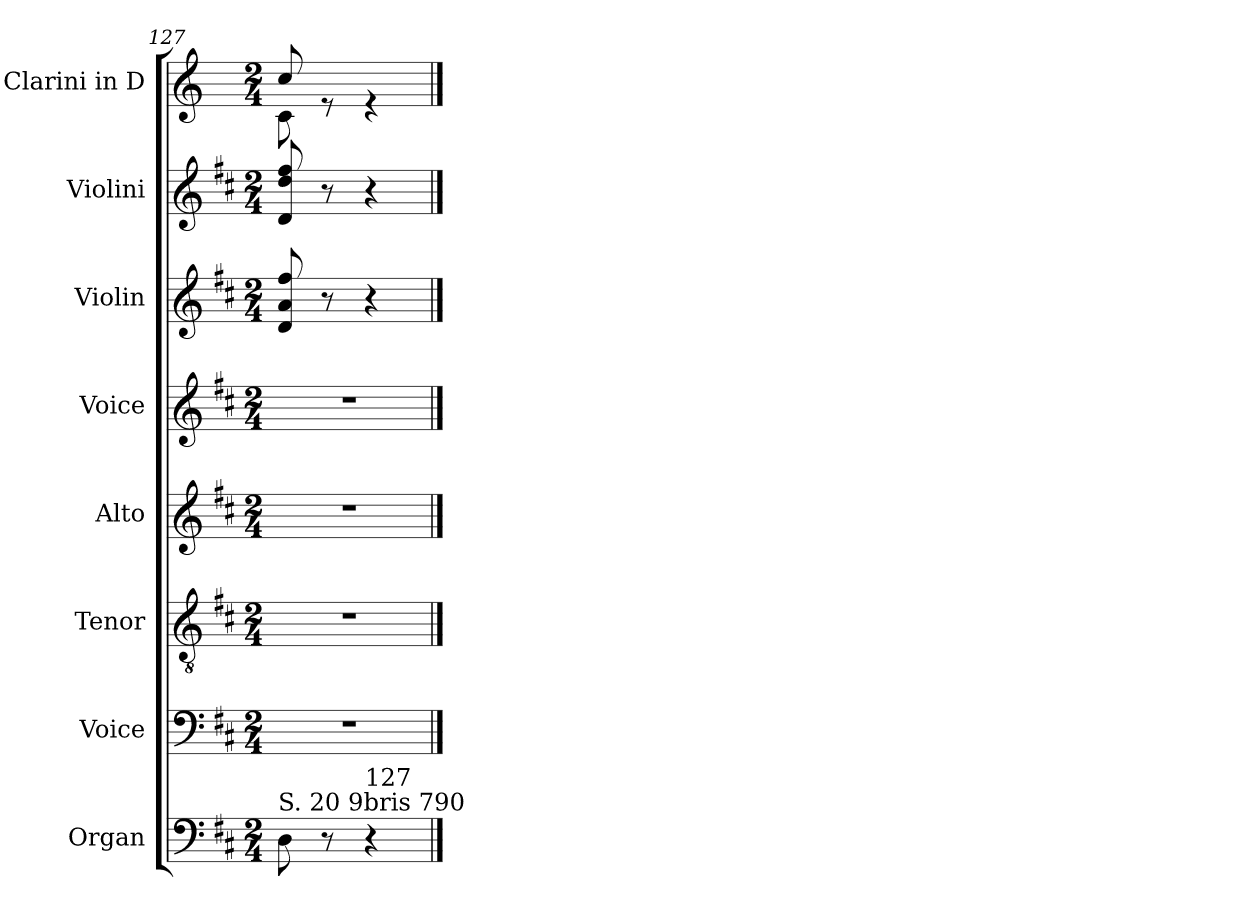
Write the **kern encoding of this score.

**kern	**kern	**kern	**kern	**kern	**kern	**kern	**kern
*part8	*part7	*part6	*part5	*part4	*part3	*part2	*part1
*staff8	*staff7	*staff6	*staff5	*staff4	*staff3	*staff2	*staff1
*I"Organ	*I"Voice	*I"Tenor	*I"Alto	*I"Voice	*I"Violin	*I"Violini	*I"Clarini in D
*	*	*	*	*	*I'Vln	*I'Vln	*
*clefF4	*clefF4	*clefGv2	*clefG2	*clefG2	*clefG2	*clefG2	*clefG2
*	*	*	*	*	*	*	*ITrd-1c-2
*k[f#c#]	*k[f#c#]	*k[f#c#]	*k[f#c#]	*k[f#c#]	*k[f#c#]	*k[f#c#]	*k[f#c#]
*M2/4	*M2/4	*M2/4	*M2/4	*M2/4	*M2/4	*M2/4	*M2/4
=127	=127	=127	=127	=127	=127	=127	=127
*	*	*	*	*	*	*	*^
!LO:TX:a:t=S. 20 9bris 790	!	!	!	!	!	!	!	!
8D\	2r	2r	2r	2r	8d/ 8a/ 8ff#/	8d/ 8dd/ 8ff#/	8dd/	8d\
8r	.	.	.	.	8r	8r	8re	4.ryy
!LO:TX:a:t=127	!	!	!	!	!	!	!	!
4r	.	.	.	.	4r	4r	4re	.
*	*	*	*	*	*	*	*v	*v
==	==	==	==	==	==	==	==
*-	*-	*-	*-	*-	*-	*-	*-
